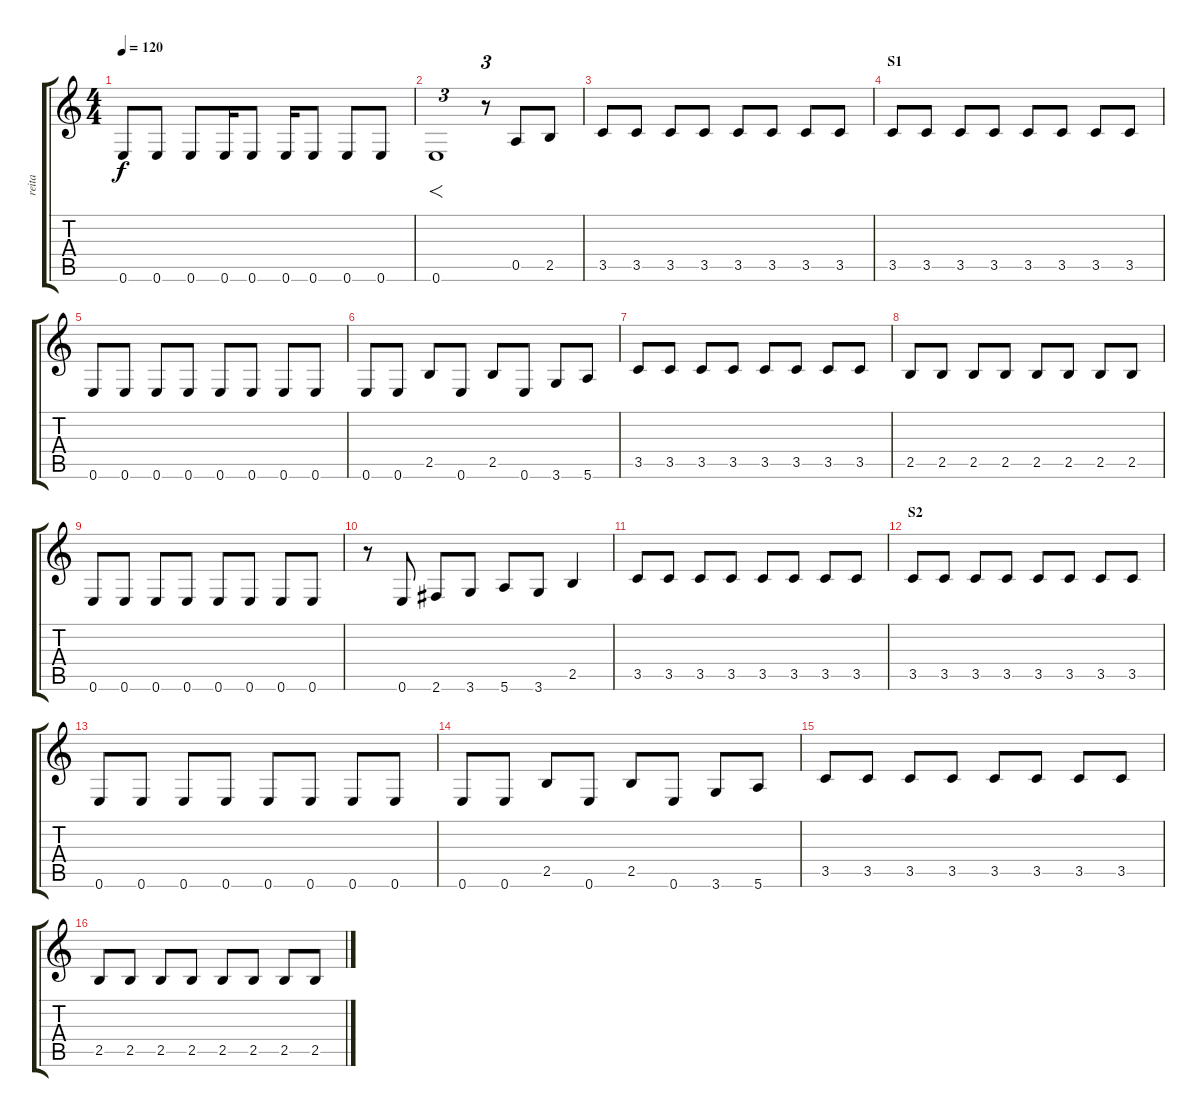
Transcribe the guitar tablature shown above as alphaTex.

\track ("reita" "reita") {instrument electricbassfinger}
\staff {score tabs}
\tuning (E4 B3 G3 D3 A2 E2) {hide}
\ts (4 4)
\tempo 120
\clef g2
\ks c
0.6.8{dy f} 0.6.8 0.6.8 0.6.16 0.6.8 0.6.16 0.6.8 0.6.8 0.6.8 |
0.6.1{f tu (3 2)} r.8{tu (3 2)} 0.5.8 2.5.8 |
3.5.8 3.5.8 3.5.8 3.5.8 3.5.8 3.5.8 3.5.8 3.5.8 |
\section ("" "S1")
3.5.8 3.5.8 3.5.8 3.5.8 3.5.8 3.5.8 3.5.8 3.5.8 |
0.6.8 0.6.8 0.6.8 0.6.8 0.6.8 0.6.8 0.6.8 0.6.8 |
0.6.8 0.6.8 2.5.8 0.6.8 2.5.8 0.6.8 3.6.8 5.6.8 |
3.5.8 3.5.8 3.5.8 3.5.8 3.5.8 3.5.8 3.5.8 3.5.8 |
2.5.8 2.5.8 2.5.8 2.5.8 2.5.8 2.5.8 2.5.8 2.5.8 |
0.6.8 0.6.8 0.6.8 0.6.8 0.6.8 0.6.8 0.6.8 0.6.8 |
r.8 0.6.8 2.6.8 3.6.8 5.6.8 3.6.8 2.5.4 |
3.5.8 3.5.8 3.5.8 3.5.8 3.5.8 3.5.8 3.5.8 3.5.8 |
\section ("" "S2")
3.5.8 3.5.8 3.5.8 3.5.8 3.5.8 3.5.8 3.5.8 3.5.8 |
0.6.8 0.6.8 0.6.8 0.6.8 0.6.8 0.6.8 0.6.8 0.6.8 |
0.6.8 0.6.8 2.5.8 0.6.8 2.5.8 0.6.8 3.6.8 5.6.8 |
3.5.8 3.5.8 3.5.8 3.5.8 3.5.8 3.5.8 3.5.8 3.5.8 |
2.5.8 2.5.8 2.5.8 2.5.8 2.5.8 2.5.8 2.5.8 2.5.8
